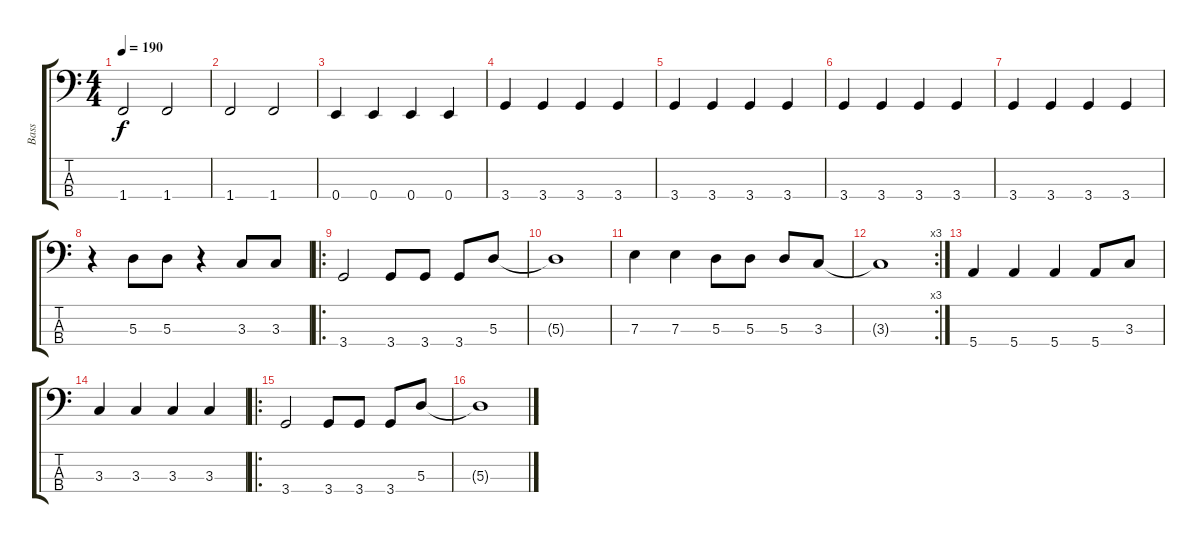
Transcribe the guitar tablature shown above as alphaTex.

\track ("Bass" "Bass") {instrument fretlessbass}
\staff {score tabs}
\tuning (G2 D2 A1 E1) {hide}
\ts (4 4)
\tempo 190
\clef f4
\ks c
1.4.2{dy f} 1.4.2 |
1.4.2 1.4.2 |
0.4.4 0.4.4 0.4.4 0.4.4 |
3.4.4 3.4.4 3.4.4 3.4.4 |
3.4.4 3.4.4 3.4.4 3.4.4 |
3.4.4 3.4.4 3.4.4 3.4.4 |
3.4.4 3.4.4 3.4.4 3.4.4 |
r.4 5.3.8 5.3.8 r.4 3.3.8 3.3.8 |
\ro
3.4.2 3.4.8 3.4.8 3.4.8 5.3.8 |
5.3{t}.1 |
7.3.4 7.3.4 5.3.8 5.3.8 5.3.8 3.3.8 |
\rc 3
3.3{t}.1 |
5.4.4 5.4.4 5.4.4 5.4.8 3.3.8 |
3.3.4 3.3.4 3.3.4 3.3.4 |
\ro
3.4.2 3.4.8 3.4.8 3.4.8 5.3.8 |
5.3{t}.1
